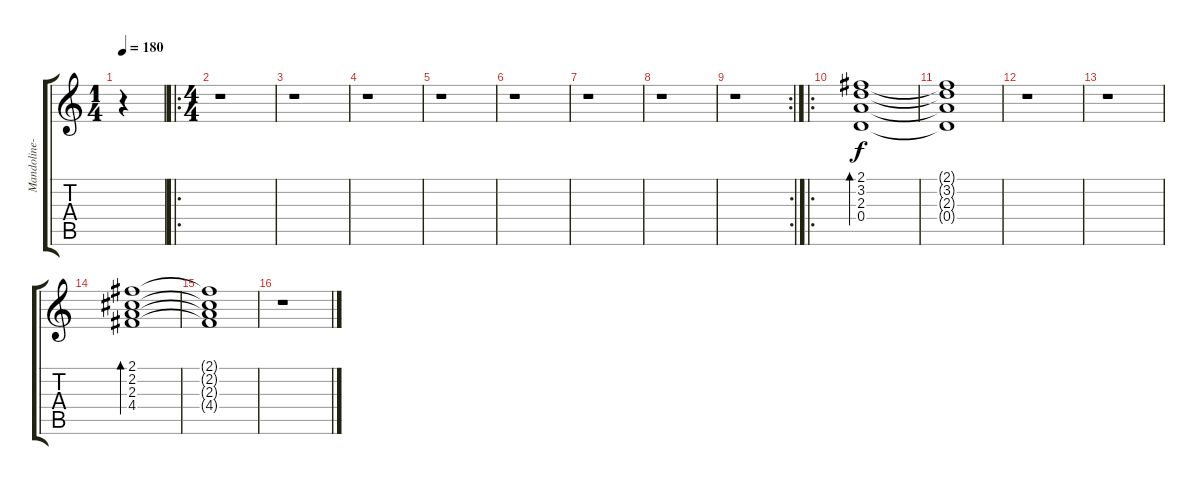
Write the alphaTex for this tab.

\track ("Mandoline-synth" "Mandoline-") {instrument electricguitarclean}
\staff {score tabs}
\tuning (E4 B3 G3 D3 A2 E2) {hide}
\ts (1 4)
\tempo 180
\clef g2
\ks c
r.4{dy f instrument electricguitarclean} |
\ro
\ts (4 4)
r.1 |
r.1 |
r.1 |
r.1 |
r.1 |
r.1 |
r.1 |
\rc 2
r.1 |
\ro
(2.1 3.2 2.3 0.4).1{bd 240} |
(2.1{t} 3.2{t} 2.3{t} 0.4{t}).1 |
r.1 |
r.1 |
(2.1 2.2 2.3 4.4).1{bd 240} |
(2.1{t} 2.2{t} 2.3{t} 4.4{t}).1 |
r.1
